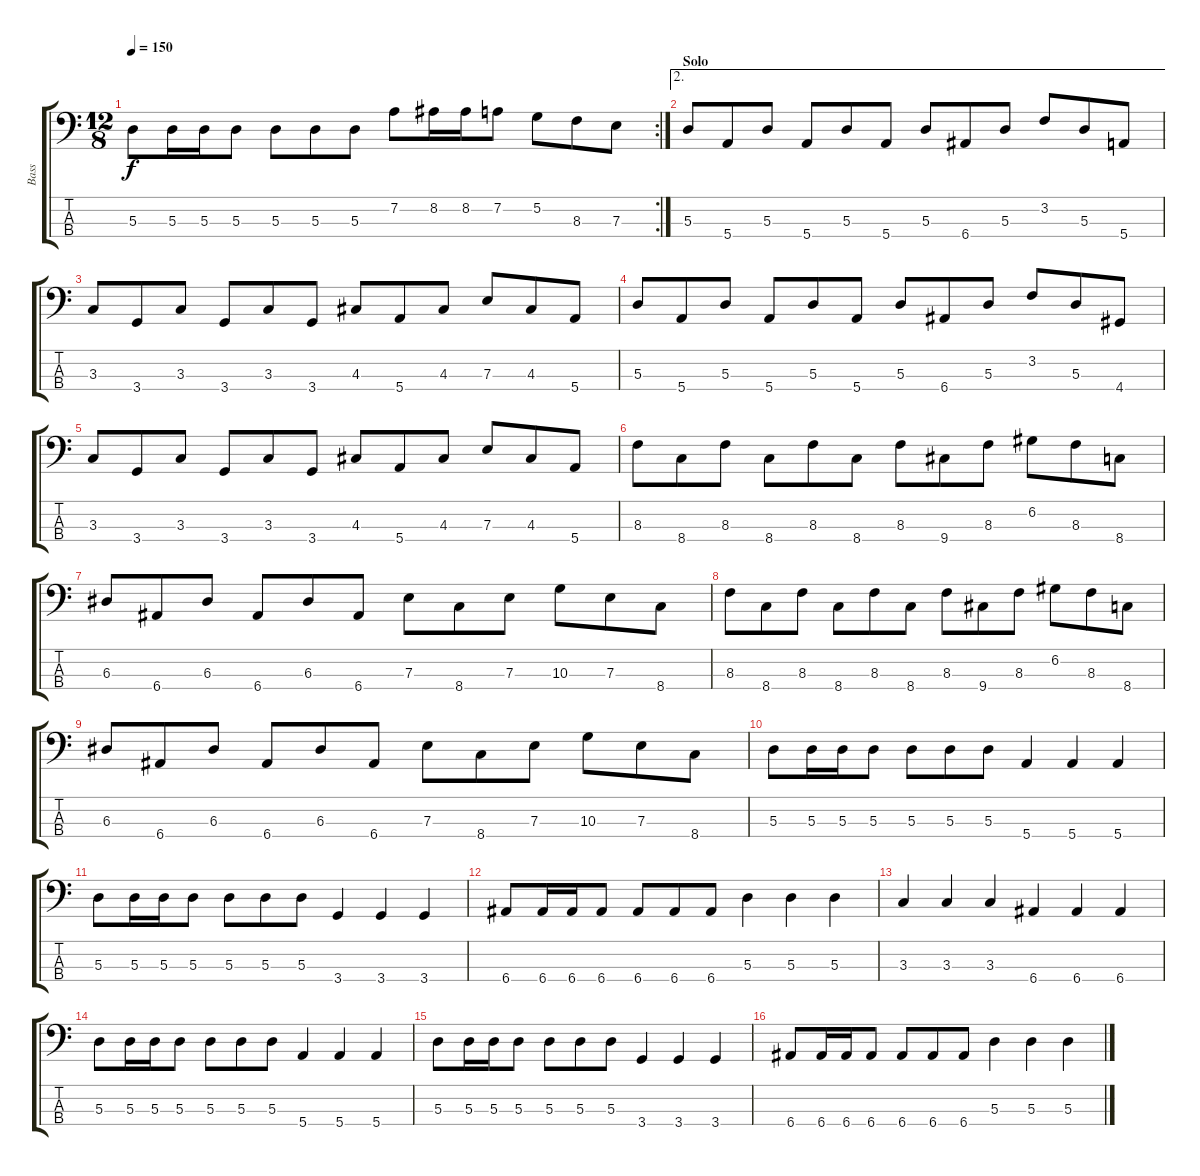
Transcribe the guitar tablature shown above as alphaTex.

\track ("Bass" "Bass") {instrument electricbassfinger}
\staff {score tabs}
\tuning (G2 D2 A1 E1) {hide}
\rc 2
\ts (12 8)
\tempo 150
\clef f4
\ks c
5.3.8{dy f} 5.3.16 5.3.16 5.3.8 5.3.8 5.3.8 5.3.8 7.2.8 8.2.16 8.2.16 7.2.8 5.2.8 8.3.8 7.3.8 |
\ae 2
\section ("" "Solo")
5.3.8 5.4.8 5.3.8 5.4.8 5.3.8 5.4.8 5.3.8 6.4.8 5.3.8 3.2.8 5.3.8 5.4.8 |
3.3.8 3.4.8 3.3.8 3.4.8 3.3.8 3.4.8 4.3.8 5.4.8 4.3.8 7.3.8 4.3.8 5.4.8 |
5.3.8 5.4.8 5.3.8 5.4.8 5.3.8 5.4.8 5.3.8 6.4.8 5.3.8 3.2.8 5.3.8 4.4.8 |
3.3.8 3.4.8 3.3.8 3.4.8 3.3.8 3.4.8 4.3.8 5.4.8 4.3.8 7.3.8 4.3.8 5.4.8 |
8.3.8 8.4.8 8.3.8 8.4.8 8.3.8 8.4.8 8.3.8 9.4.8 8.3.8 6.2.8 8.3.8 8.4.8 |
6.3.8 6.4.8 6.3.8 6.4.8 6.3.8 6.4.8 7.3.8 8.4.8 7.3.8 10.3.8 7.3.8 8.4.8 |
8.3.8 8.4.8 8.3.8 8.4.8 8.3.8 8.4.8 8.3.8 9.4.8 8.3.8 6.2.8 8.3.8 8.4.8 |
6.3.8 6.4.8 6.3.8 6.4.8 6.3.8 6.4.8 7.3.8 8.4.8 7.3.8 10.3.8 7.3.8 8.4.8 |
5.3.8 5.3.16 5.3.16 5.3.8 5.3.8 5.3.8 5.3.8 5.4.4 5.4.4 5.4.4 |
5.3.8 5.3.16 5.3.16 5.3.8 5.3.8 5.3.8 5.3.8 3.4.4 3.4.4 3.4.4 |
6.4.8 6.4.16 6.4.16 6.4.8 6.4.8 6.4.8 6.4.8 5.3.4 5.3.4 5.3.4 |
3.3.4 3.3.4 3.3.4 6.4.4 6.4.4 6.4.4 |
5.3.8 5.3.16 5.3.16 5.3.8 5.3.8 5.3.8 5.3.8 5.4.4 5.4.4 5.4.4 |
5.3.8 5.3.16 5.3.16 5.3.8 5.3.8 5.3.8 5.3.8 3.4.4 3.4.4 3.4.4 |
6.4.8 6.4.16 6.4.16 6.4.8 6.4.8 6.4.8 6.4.8 5.3.4 5.3.4 5.3.4
